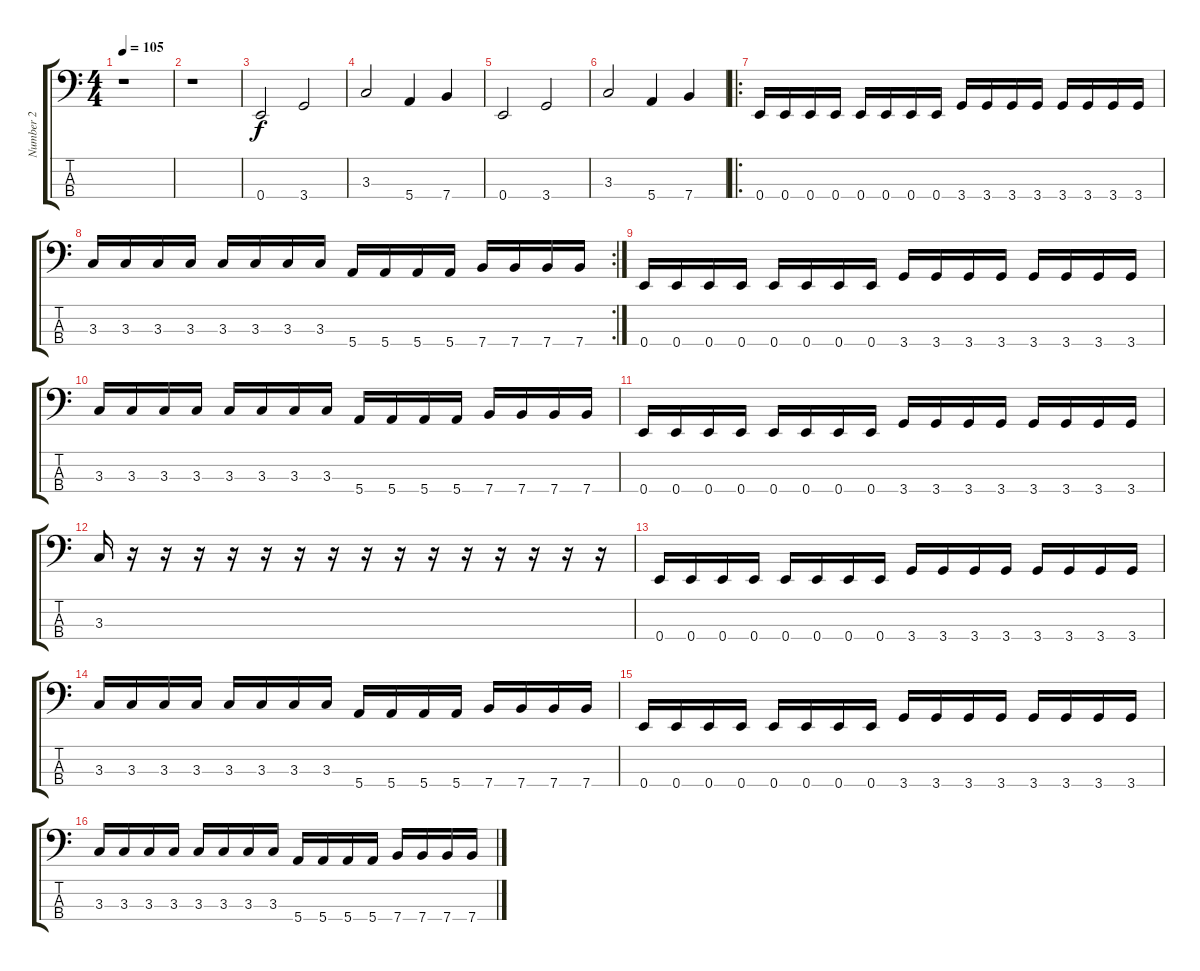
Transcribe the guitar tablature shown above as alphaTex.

\track ("Number 2" "Number 2") {instrument electricbasspick}
\staff {score tabs}
\tuning (G2 D2 A1 E1) {hide}
\ts (4 4)
\tempo 105
\clef f4
\ks c
r.1{dy f instrument electricbasspick} |
r.1 |
0.4.2 3.4.2 |
3.3.2 5.4.4 7.4.4 |
0.4.2 3.4.2 |
3.3.2 5.4.4 7.4.4 |
\ro
0.4.16 0.4.16 0.4.16 0.4.16 0.4.16 0.4.16 0.4.16 0.4.16 3.4.16 3.4.16 3.4.16 3.4.16 3.4.16 3.4.16 3.4.16 3.4.16 |
\rc 2
3.3.16 3.3.16 3.3.16 3.3.16 3.3.16 3.3.16 3.3.16 3.3.16 5.4.16 5.4.16 5.4.16 5.4.16 7.4.16 7.4.16 7.4.16 7.4.16 |
0.4.16 0.4.16 0.4.16 0.4.16 0.4.16 0.4.16 0.4.16 0.4.16 3.4.16 3.4.16 3.4.16 3.4.16 3.4.16 3.4.16 3.4.16 3.4.16 |
3.3.16 3.3.16 3.3.16 3.3.16 3.3.16 3.3.16 3.3.16 3.3.16 5.4.16 5.4.16 5.4.16 5.4.16 7.4.16 7.4.16 7.4.16 7.4.16 |
0.4.16 0.4.16 0.4.16 0.4.16 0.4.16 0.4.16 0.4.16 0.4.16 3.4.16 3.4.16 3.4.16 3.4.16 3.4.16 3.4.16 3.4.16 3.4.16 |
3.3.16 r.16 r.16 r.16 r.16 r.16 r.16 r.16 r.16 r.16 r.16 r.16 r.16 r.16 r.16 r.16 |
0.4.16 0.4.16 0.4.16 0.4.16 0.4.16 0.4.16 0.4.16 0.4.16 3.4.16 3.4.16 3.4.16 3.4.16 3.4.16 3.4.16 3.4.16 3.4.16 |
3.3.16 3.3.16 3.3.16 3.3.16 3.3.16 3.3.16 3.3.16 3.3.16 5.4.16 5.4.16 5.4.16 5.4.16 7.4.16 7.4.16 7.4.16 7.4.16 |
0.4.16 0.4.16 0.4.16 0.4.16 0.4.16 0.4.16 0.4.16 0.4.16 3.4.16 3.4.16 3.4.16 3.4.16 3.4.16 3.4.16 3.4.16 3.4.16 |
3.3.16 3.3.16 3.3.16 3.3.16 3.3.16 3.3.16 3.3.16 3.3.16 5.4.16 5.4.16 5.4.16 5.4.16 7.4.16 7.4.16 7.4.16 7.4.16
